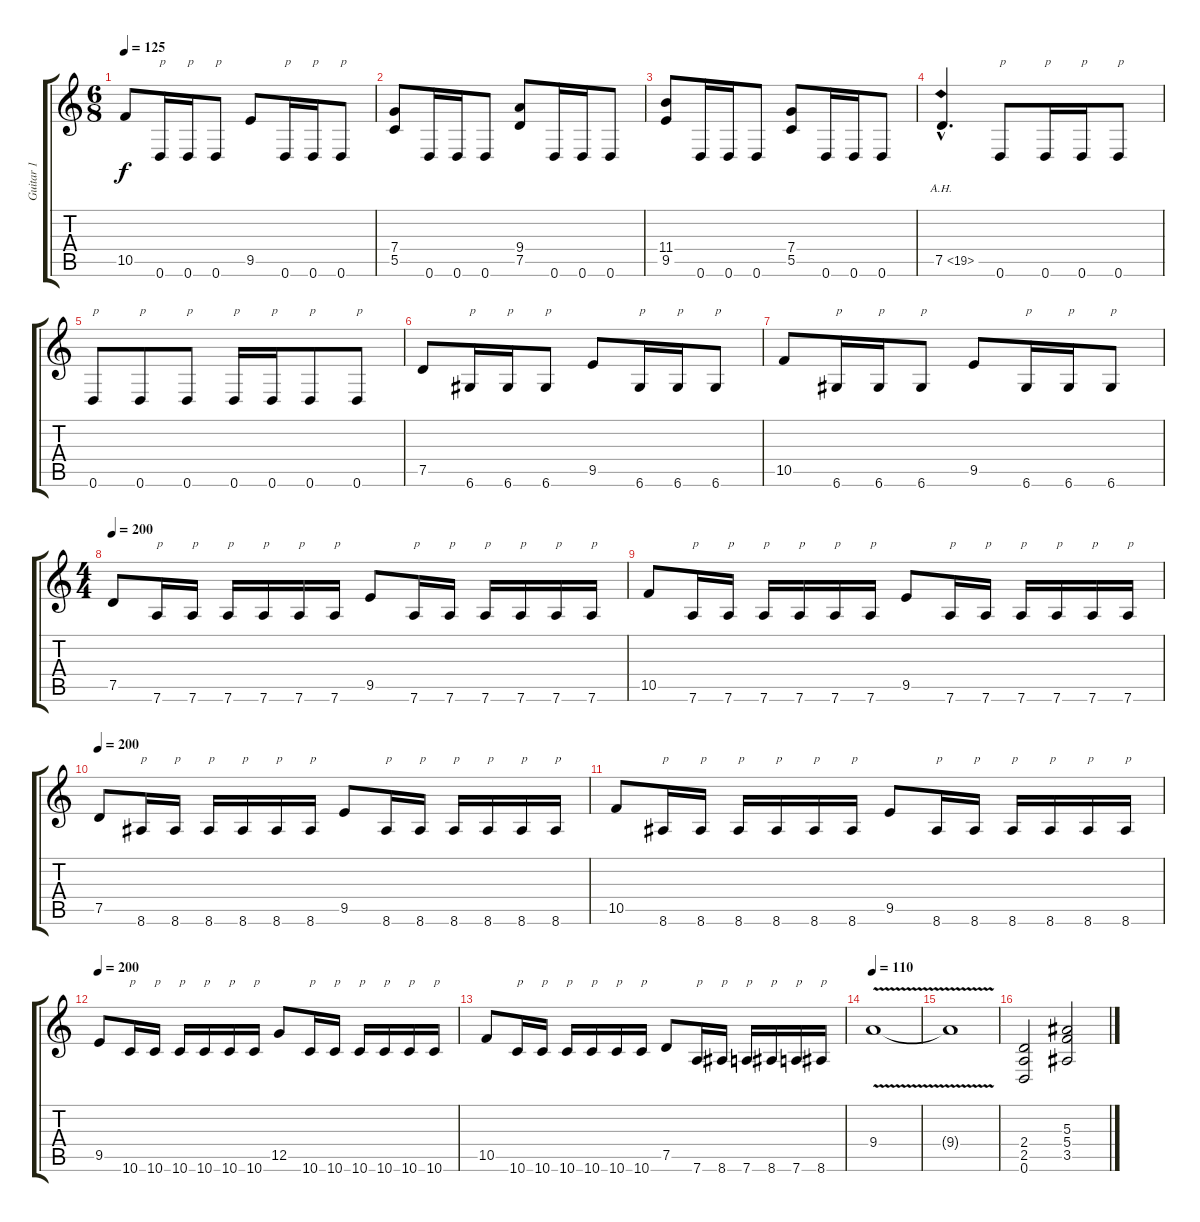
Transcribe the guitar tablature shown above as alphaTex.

\track ("Guitar 1" "Guitar 1") {instrument distortionguitar}
\staff {score tabs}
\tuning (D4 A3 F3 C3 G2 D2) {hide}
\ts (6 8)
\tempo 125
\clef g2
\ks c
10.5.8{dy f} 0.6.16{txt "p"} 0.6.16{txt "p"} 0.6.8{txt "p"} 9.5.8 0.6.16{txt "p"} 0.6.16{txt "p"} 0.6.8{txt "p"} |
(7.4 5.5).8 0.6.16 0.6.16 0.6.8 (9.4 7.5).8 0.6.16 0.6.16 0.6.8 |
(11.4 9.5).8 0.6.16 0.6.16 0.6.8 (7.4 5.5).8 0.6.16 0.6.16 0.6.8 |
7.5{ah 12 hac}.4{d} 0.6.8{txt "p"} 0.6.16{txt "p"} 0.6.16{txt "p"} 0.6.8{txt "p"} |
0.6.8{txt "p"} 0.6.8{txt "p"} 0.6.8{txt "p"} 0.6.16{txt "p"} 0.6.16{txt "p"} 0.6.8{txt "p"} 0.6.8{txt "p"} |
7.5.8 6.6.16{txt "p"} 6.6.16{txt "p"} 6.6.8{txt "p"} 9.5.8 6.6.16{txt "p"} 6.6.16{txt "p"} 6.6.8{txt "p"} |
10.5.8 6.6.16{txt "p"} 6.6.16{txt "p"} 6.6.8{txt "p"} 9.5.8 6.6.16{txt "p"} 6.6.16{txt "p"} 6.6.8{txt "p"} |
\ts (4 4)
\tempo 200
7.5.8 7.6.16{txt "p"} 7.6.16{txt "p"} 7.6.16{txt "p"} 7.6.16{txt "p"} 7.6.16{txt "p"} 7.6.16{txt "p"} 9.5.8 7.6.16{txt "p"} 7.6.16{txt "p"} 7.6.16{txt "p"} 7.6.16{txt "p"} 7.6.16{txt "p"} 7.6.16{txt "p"} |
10.5.8 7.6.16{txt "p"} 7.6.16{txt "p"} 7.6.16{txt "p"} 7.6.16{txt "p"} 7.6.16{txt "p"} 7.6.16{txt "p"} 9.5.8 7.6.16{txt "p"} 7.6.16{txt "p"} 7.6.16{txt "p"} 7.6.16{txt "p"} 7.6.16{txt "p"} 7.6.16{txt "p"} |
\tempo 200
7.5.8 8.6.16{txt "p"} 8.6.16{txt "p"} 8.6.16{txt "p"} 8.6.16{txt "p"} 8.6.16{txt "p"} 8.6.16{txt "p"} 9.5.8 8.6.16{txt "p"} 8.6.16{txt "p"} 8.6.16{txt "p"} 8.6.16{txt "p"} 8.6.16{txt "p"} 8.6.16{txt "p"} |
10.5.8 8.6.16{txt "p"} 8.6.16{txt "p"} 8.6.16{txt "p"} 8.6.16{txt "p"} 8.6.16{txt "p"} 8.6.16{txt "p"} 9.5.8 8.6.16{txt "p"} 8.6.16{txt "p"} 8.6.16{txt "p"} 8.6.16{txt "p"} 8.6.16{txt "p"} 8.6.16{txt "p"} |
\tempo 200
9.5.8 10.6.16{txt "p"} 10.6.16{txt "p"} 10.6.16{txt "p"} 10.6.16{txt "p"} 10.6.16{txt "p"} 10.6.16{txt "p"} 12.5.8 10.6.16{txt "p"} 10.6.16{txt "p"} 10.6.16{txt "p"} 10.6.16{txt "p"} 10.6.16{txt "p"} 10.6.16{txt "p"} |
10.5.8 10.6.16{txt "p"} 10.6.16{txt "p"} 10.6.16{txt "p"} 10.6.16{txt "p"} 10.6.16{txt "p"} 10.6.16{txt "p"} 7.5.8 7.6.16{txt "p"} 8.6.16{txt "p"} 7.6.16{txt "p"} 8.6.16{txt "p"} 7.6.16{txt "p"} 8.6.16{txt "p"} |
\tempo 95
\tempo 110
9.4{v}.1 |
9.4{t}.1 |
(2.4 2.5 0.6).2 (5.3 5.4 3.5).2
